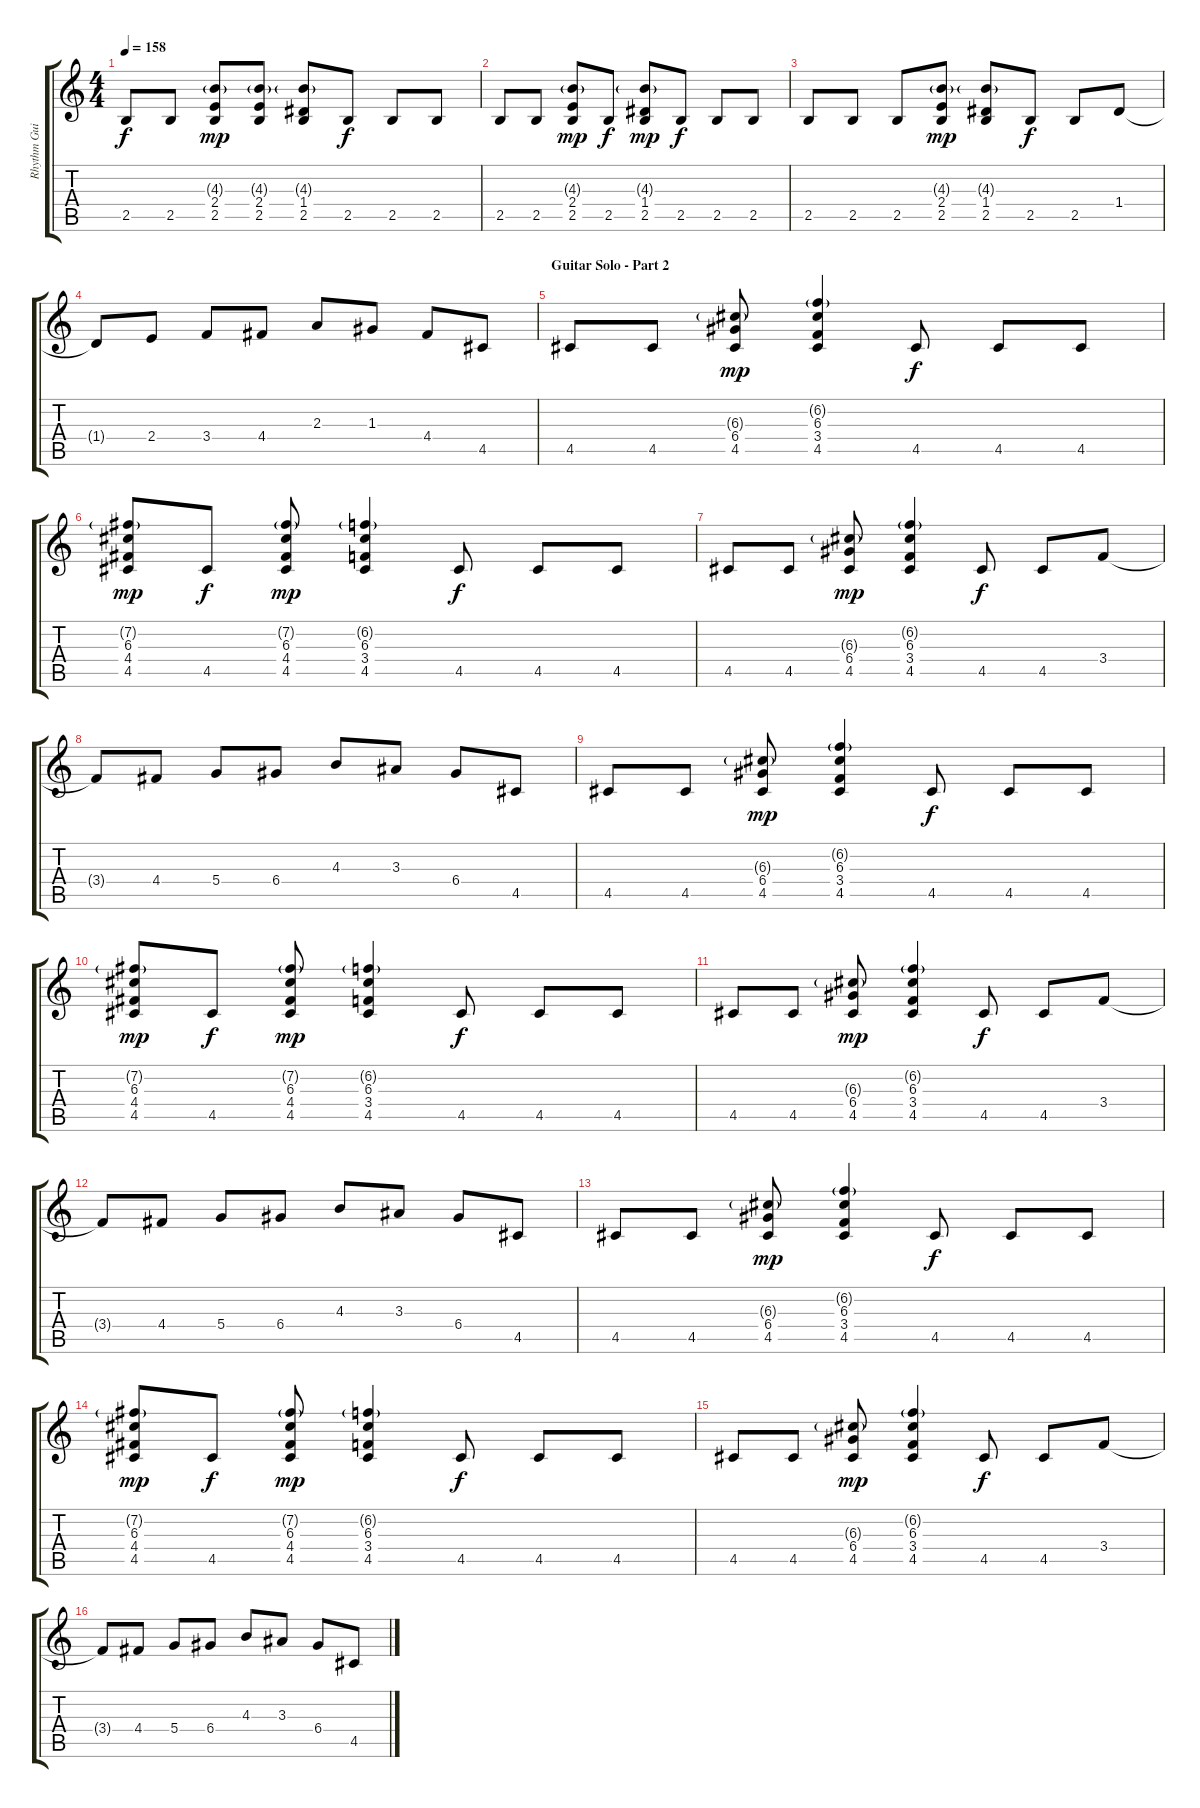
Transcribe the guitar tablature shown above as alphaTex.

\track ("Rhythm Guitar" "Rhythm Gui") {instrument electricguitarjazz}
\staff {score tabs}
\tuning (E4 B3 G3 D3 A2 E2) {hide}
\ts (4 4)
\tempo 158
\clef g2
\ks c
2.5.8{dy f} 2.5.8 (4.3{g} 2.4 2.5).8{dy mp} (4.3{g} 2.4 2.5).8 (4.3{g} 1.4 2.5).8 2.5.8{dy f} 2.5.8 2.5.8 |
2.5.8 2.5.8 (4.3{g} 2.4 2.5).8{dy mp} 2.5.8{dy f} (4.3{g} 1.4 2.5).8{dy mp} 2.5.8{dy f} 2.5.8 2.5.8 |
2.5.8 2.5.8 2.5.8 (4.3{g} 2.4 2.5).8{dy mp} (4.3{g} 1.4 2.5).8 2.5.8{dy f} 2.5.8 1.4.8 |
1.4{t}.8 2.4.8 3.4.8 4.4.8 2.3.8 1.3.8 4.4.8 4.5.8 |
\section ("" "Guitar Solo - Part 2")
4.5.8 4.5.8 (6.3{g} 6.4 4.5).8{dy mp} (6.2{g} 6.3 3.4 4.5).4 4.5.8{dy f} 4.5.8 4.5.8 |
(7.2{g} 6.3 4.4 4.5).8{dy mp} 4.5.8{dy f} (7.2{g} 6.3 4.4 4.5).8{dy mp} (6.2{g} 6.3 3.4 4.5).4 4.5.8{dy f} 4.5.8 4.5.8 |
4.5.8 4.5.8 (6.3{g} 6.4 4.5).8{dy mp} (6.2{g} 6.3 3.4 4.5).4 4.5.8{dy f} 4.5.8 3.4.8 |
3.4{t}.8 4.4.8 5.4.8 6.4.8 4.3.8 3.3.8 6.4.8 4.5.8 |
4.5.8 4.5.8 (6.3{g} 6.4 4.5).8{dy mp} (6.2{g} 6.3 3.4 4.5).4 4.5.8{dy f} 4.5.8 4.5.8 |
(7.2{g} 6.3 4.4 4.5).8{dy mp} 4.5.8{dy f} (7.2{g} 6.3 4.4 4.5).8{dy mp} (6.2{g} 6.3 3.4 4.5).4 4.5.8{dy f} 4.5.8 4.5.8 |
4.5.8 4.5.8 (6.3{g} 6.4 4.5).8{dy mp} (6.2{g} 6.3 3.4 4.5).4 4.5.8{dy f} 4.5.8 3.4.8 |
3.4{t}.8 4.4.8 5.4.8 6.4.8 4.3.8 3.3.8 6.4.8 4.5.8 |
4.5.8 4.5.8 (6.3{g} 6.4 4.5).8{dy mp} (6.2{g} 6.3 3.4 4.5).4 4.5.8{dy f} 4.5.8 4.5.8 |
(7.2{g} 6.3 4.4 4.5).8{dy mp} 4.5.8{dy f} (7.2{g} 6.3 4.4 4.5).8{dy mp} (6.2{g} 6.3 3.4 4.5).4 4.5.8{dy f} 4.5.8 4.5.8 |
4.5.8 4.5.8 (6.3{g} 6.4 4.5).8{dy mp} (6.2{g} 6.3 3.4 4.5).4 4.5.8{dy f} 4.5.8 3.4.8 |
3.4{t}.8 4.4.8 5.4.8 6.4.8 4.3.8 3.3.8 6.4.8 4.5.8
